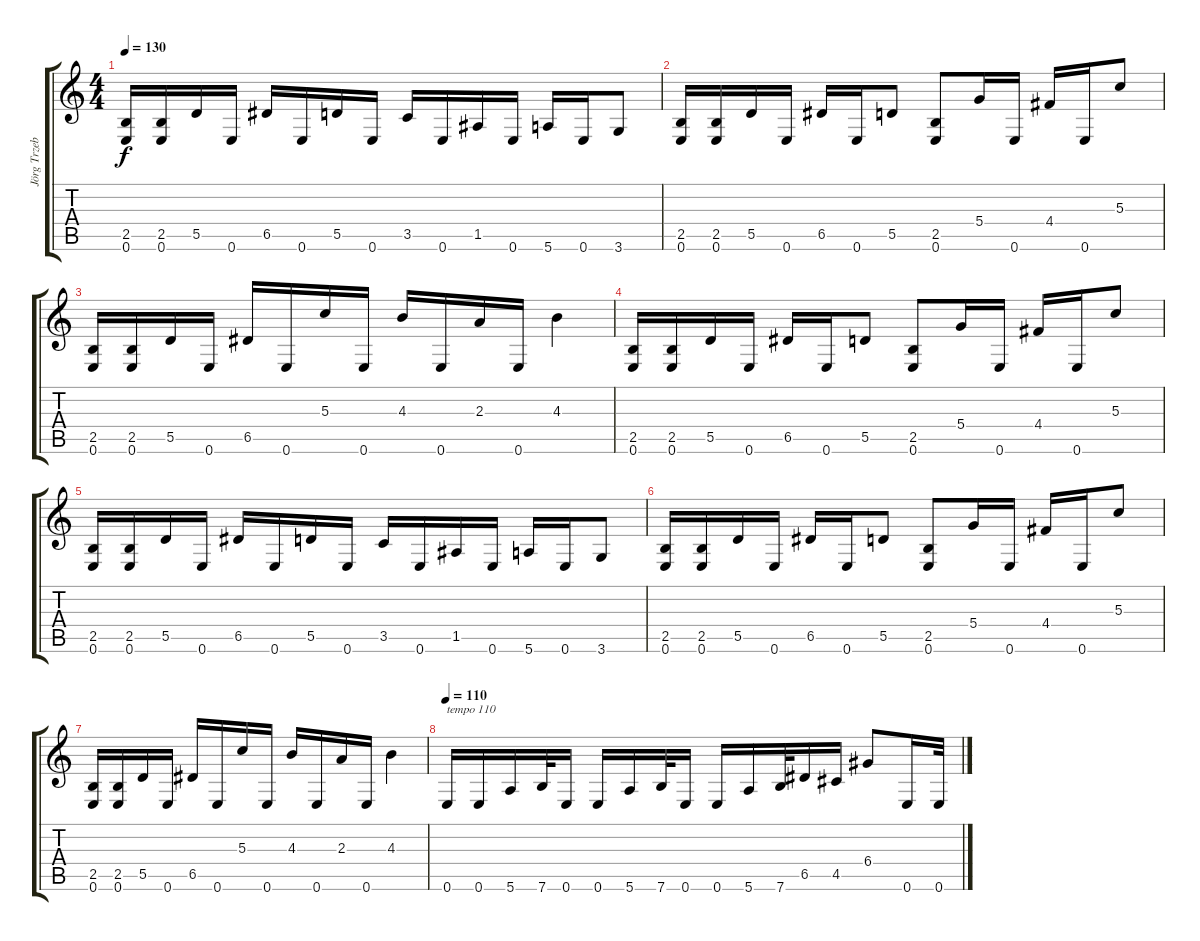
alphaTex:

\track ("Jörg Trzebiatowski " "Jörg Trzeb") {instrument distortionguitar}
\staff {score tabs}
\tuning (E4 B3 G3 D3 A2 E2) {hide}
\ts (4 4)
\tempo 130
\clef g2
\ks c
(2.5 0.6).16{dy f} (2.5 0.6).16 5.5.16 0.6.16 6.5.16 0.6.16 5.5.16 0.6.16 3.5.16 0.6.16 1.5.16 0.6.16 5.6.16 0.6.16 3.6.8 |
(2.5 0.6).16 (2.5 0.6).16 5.5.16 0.6.16 6.5.16 0.6.16 5.5.8 (2.5 0.6).8 5.4.16 0.6.16 4.4.16 0.6.16 5.3.8 |
(2.5 0.6).16 (2.5 0.6).16 5.5.16 0.6.16 6.5.16 0.6.16 5.3.16 0.6.16 4.3.16 0.6.16 2.3.16 0.6.16 4.3.4 |
(2.5 0.6).16 (2.5 0.6).16 5.5.16 0.6.16 6.5.16 0.6.16 5.5.8 (2.5 0.6).8 5.4.16 0.6.16 4.4.16 0.6.16 5.3.8 |
(2.5 0.6).16 (2.5 0.6).16 5.5.16 0.6.16 6.5.16 0.6.16 5.5.16 0.6.16 3.5.16 0.6.16 1.5.16 0.6.16 5.6.16 0.6.16 3.6.8 |
(2.5 0.6).16 (2.5 0.6).16 5.5.16 0.6.16 6.5.16 0.6.16 5.5.8 (2.5 0.6).8 5.4.16 0.6.16 4.4.16 0.6.16 5.3.8 |
(2.5 0.6).16 (2.5 0.6).16 5.5.16 0.6.16 6.5.16 0.6.16 5.3.16 0.6.16 4.3.16 0.6.16 2.3.16 0.6.16 4.3.4 |
\tempo 110
0.6.16{txt "tempo 110"} 0.6.16 5.6.16 7.6.32 0.6.16 0.6.16 5.6.16 7.6.32 0.6.16 0.6.16 5.6.16 7.6.32 6.5.16 4.5.16 6.4.8 0.6.16 0.6.32
